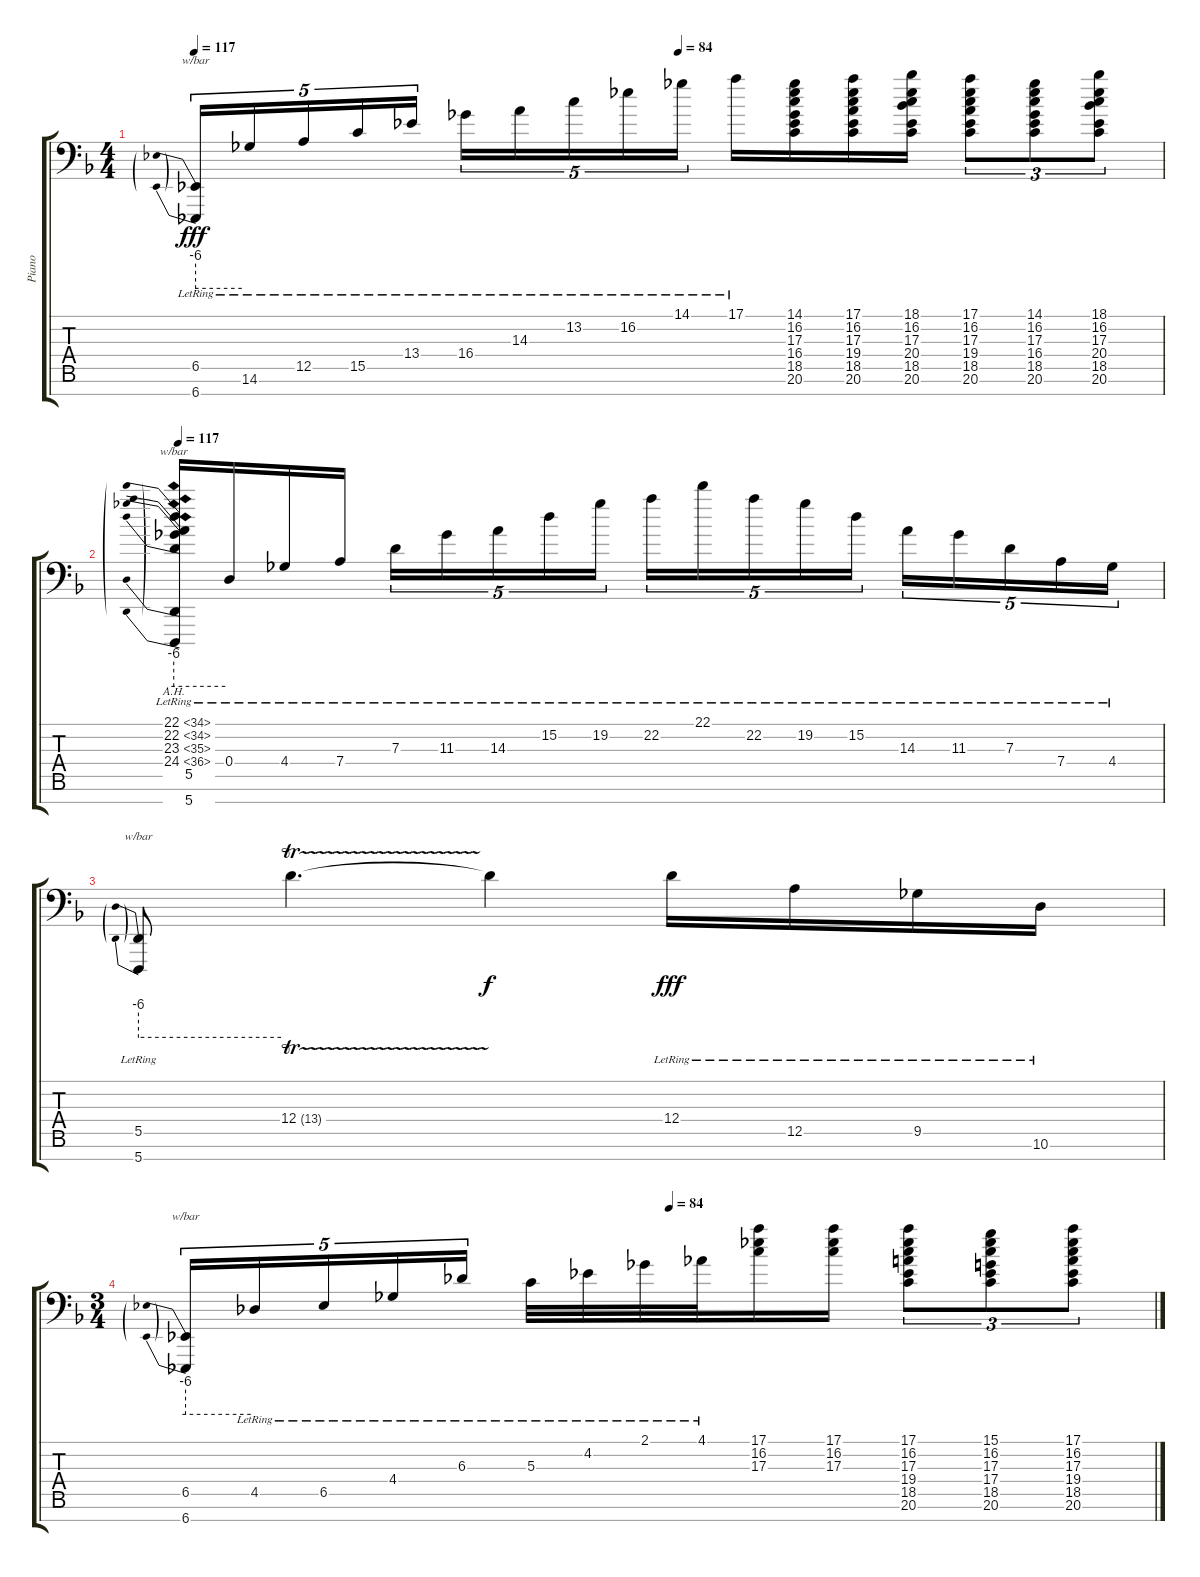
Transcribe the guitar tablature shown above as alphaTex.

\track ("Piano" "Piano") {instrument acousticgrandpiano}
\staff {score tabs}
\tuning (E4 B3 G3 D3 A2 E2 A1) {hide}
\ts (4 4)
\tempo 117
\tempo (84 0.5)
\clef f4
\ks f
(6.5{lr} 6.7{lr}).16{tu (5 4) tbe (predive default 0 -24 60 -24) dy fff} 14.6{lr}.16{tu (5 4)} 12.5{lr}.16{tu (5 4)} 15.5{lr}.16{tu (5 4)} 13.4{lr}.16{tu (5 4)} 16.4{lr}.16{tu (5 4)} 14.3{lr}.16{tu (5 4)} 13.2{lr}.16{tu (5 4)} 16.2{lr}.16{tu (5 4)} 14.1{lr}.16{tu (5 4)} 17.1{lr}.16 (14.1 16.2 17.3 16.4 18.5 20.6).16 (17.1 16.2 17.3 19.4 18.5 20.6).16 (18.1 16.2 17.3 20.4 18.5 20.6).16 (17.1 16.2 17.3 19.4 18.5 20.6).8{tu (3 2)} (14.1 16.2 17.3 16.4 18.5 20.6).8{tu (3 2)} (18.1 16.2 17.3 20.4 18.5 20.6).8{tu (3 2)} |
\tempo 117
(22.1{ah 12 lr} 22.2{ah 12 lr} 23.3{ah 12 lr} 24.4{ah 12 lr} 5.5{lr} 5.7{lr}).16{tbe (predive default 0 -24 60 -24)} 0.4{lr}.16 4.4{lr}.16 7.4{lr}.16 7.3{lr}.16{tu (5 4)} 11.3{lr}.16{tu (5 4)} 14.3{lr}.16{tu (5 4)} 15.2{lr}.16{tu (5 4)} 19.2{lr}.16{tu (5 4)} 22.2{lr}.16{tu (5 4)} 22.1{lr}.16{tu (5 4)} 22.2{lr}.16{tu (5 4)} 19.2{lr}.16{tu (5 4)} 15.2{lr}.16{tu (5 4)} 14.3{lr}.16{tu (5 4)} 11.3{lr}.16{tu (5 4)} 7.3{lr}.16{tu (5 4)} 7.4{lr}.16{tu (5 4)} 4.4{lr}.16{tu (5 4)} |
(5.5{lr} 5.7{lr}).8{tbe (predive default 0 -24 60 -24)} 12.4{tr (13 32)}.4{d} 12.4{t}.4{dy f} 12.4{lr}.16{dy fff} 12.5{lr}.16 9.5{lr}.16 10.6{lr}.16 |
\ts (3 4)
\tempo (84 0.5)
(6.5 6.7).16{tu (5 4) tbe (predive default 0 -24 60 -24)} 4.5{lr}.16{tu (5 4)} 6.5{lr}.16{tu (5 4)} 4.4{lr}.16{tu (5 4)} 6.3{lr}.16{tu (5 4)} 5.3{lr}.32 4.2{lr}.32 2.1{lr}.32 4.1{lr}.32 (17.1 16.2 17.3).16 (17.1 16.2 17.3).16 (17.1 16.2 17.3 19.4 18.5 20.6).8{tu (3 2)} (15.1 16.2 17.3 17.4 18.5 20.6).8{tu (3 2)} (17.1 16.2 17.3 19.4 18.5 20.6).8{tu (3 2)}
